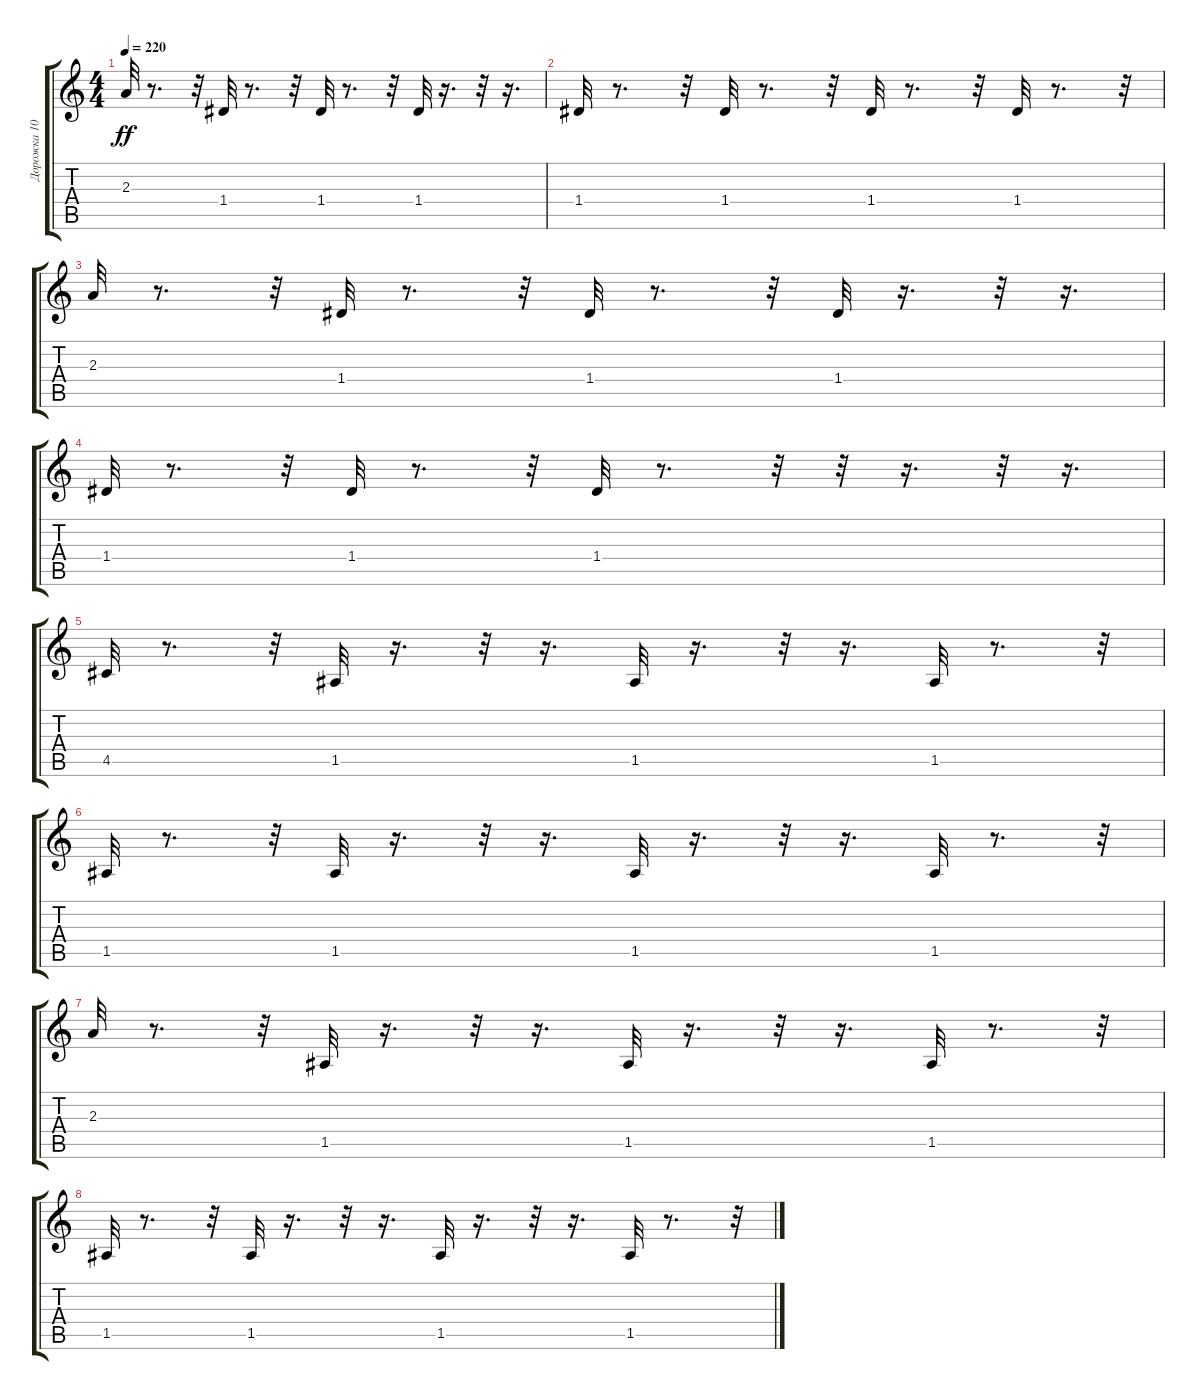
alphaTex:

\track ("Дорожка 10" "Дорожка 10") {instrument acousticguitarnylon}
\staff {score tabs}
\tuning (E4 B3 G3 D3 A2 E2) {hide}
\ts (4 4)
\tempo 220
\clef g2
\ks c
2.3.32{dy ff} r.8{d} r.32 1.4.32 r.8{d} r.32 1.4.32 r.8{d} r.32 1.4.32 r.16{d} r.32 r.16{d} |
1.4.32 r.8{d} r.32 1.4.32 r.8{d} r.32 1.4.32 r.8{d} r.32 1.4.32 r.8{d} r.32 |
2.3.32 r.8{d} r.32 1.4.32 r.8{d} r.32 1.4.32 r.8{d} r.32 1.4.32 r.16{d} r.32 r.16{d} |
1.4.32 r.8{d} r.32 1.4.32 r.8{d} r.32 1.4.32 r.8{d} r.32 r.32 r.16{d} r.32 r.16{d} |
4.5.32 r.8{d} r.32 1.5.32 r.16{d} r.32 r.16{d} 1.5.32 r.16{d} r.32 r.16{d} 1.5.32 r.8{d} r.32 |
1.5.32 r.8{d} r.32 1.5.32 r.16{d} r.32 r.16{d} 1.5.32 r.16{d} r.32 r.16{d} 1.5.32 r.8{d} r.32 |
2.3.32 r.8{d} r.32 1.5.32 r.16{d} r.32 r.16{d} 1.5.32 r.16{d} r.32 r.16{d} 1.5.32 r.8{d} r.32 |
1.5.32 r.8{d} r.32 1.5.32 r.16{d} r.32 r.16{d} 1.5.32 r.16{d} r.32 r.16{d} 1.5.32 r.8{d} r.32
